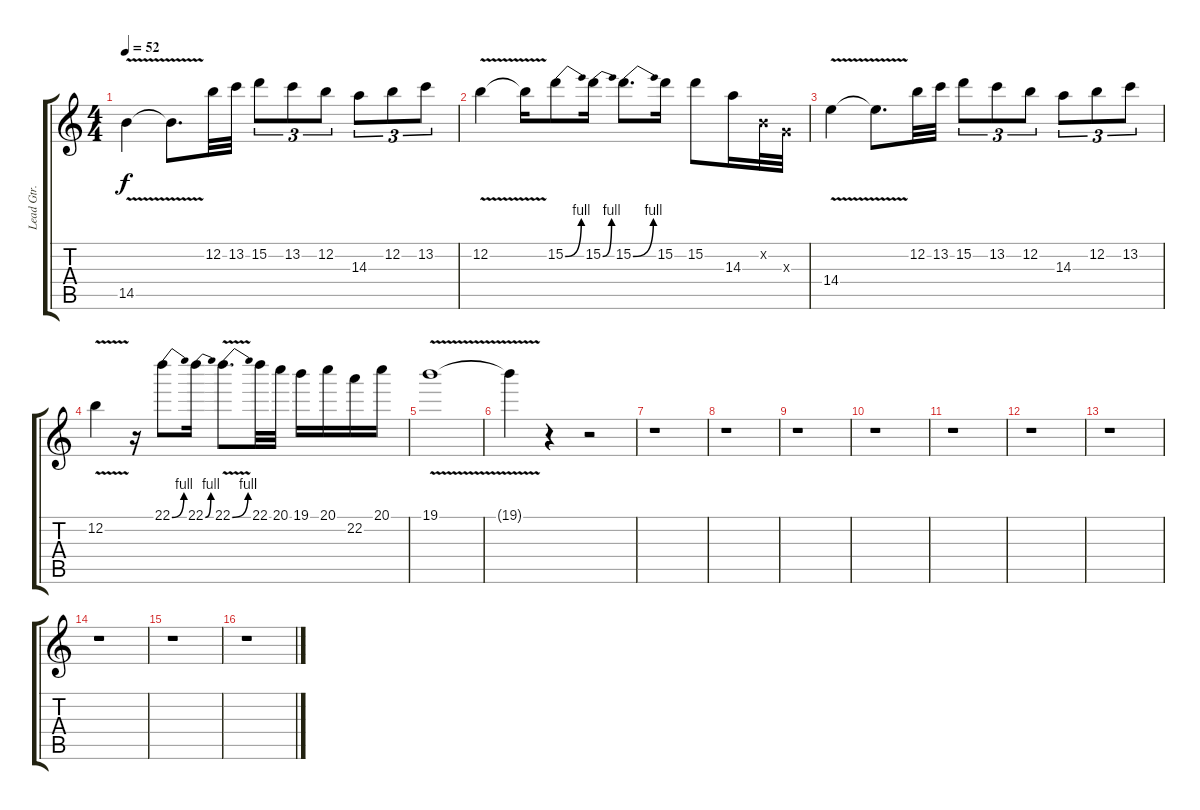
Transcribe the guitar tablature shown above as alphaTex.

\track ("Lead Gtr." "Lead Gtr.") {instrument overdrivenguitar}
\staff {score tabs}
\tuning (E4 B3 G3 D3 A2 E2) {hide}
\ts (4 4)
\tempo 52
\clef g2
\ks c
14.5{v}.4{dy f} 14.5{t}.8{d} 12.2.32 13.2.32 15.2.8{tu (3 2)} 13.2.8{tu (3 2)} 12.2.8{tu (3 2)} 14.3.8{tu (3 2)} 12.2.8{tu (3 2)} 13.2.8{tu (3 2)} |
12.2{v}.4 12.2{t}.16 15.2{be (bend 0 0 60 4)}.8 15.2{be (bend 0 0 60 4)}.16 15.2{be (bend 0 0 60 4)}.8{d} 15.2.16 15.2.8 14.3.16 0.2{x}.32 0.3{x}.32 |
14.4{v}.4 14.4{t}.8{d} 12.2.32 13.2.32 15.2.8{tu (3 2)} 13.2.8{tu (3 2)} 12.2.8{tu (3 2)} 14.3.8{tu (3 2)} 12.2.8{tu (3 2)} 13.2.8{tu (3 2)} |
12.2{v}.4 r.16 22.1{be (bend 0 0 60 4)}.8 22.1{be (bend 0 0 60 4)}.16 22.1{be (bend 0 0 60 4) v}.8{d} 22.1.32 20.1.32 19.1.16 20.1.16 22.2.16 20.1.16 |
19.1{v}.1 |
19.1{t}.4 r.4 r.2 |
r.1 |
r.1 |
r.1 |
r.1 |
r.1 |
r.1 |
r.1 |
r.1 |
r.1 |
r.1
